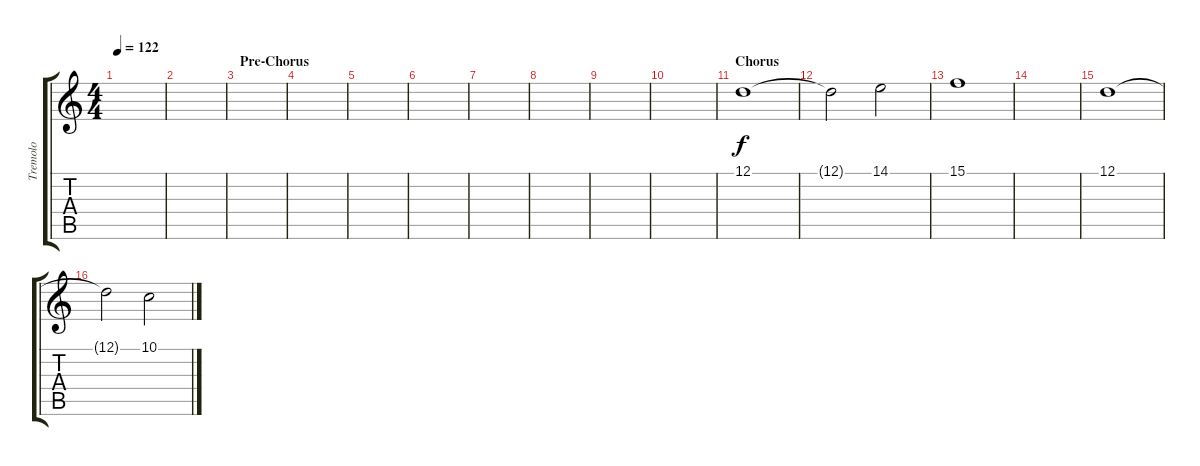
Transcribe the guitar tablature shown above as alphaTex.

\track ("Tremolo" "Tremolo") {instrument tremolostrings}
\staff {score tabs}
\tuning (D4 A3 F3 C3 G2 D2) {hide}
\ts (4 4)
\tempo 122
\clef g2
\ks c
|
|
\section ("" "Pre-Chorus")
|
|
|
|
|
|
|
|
\section ("" "Chorus")
12.1.1{volume 11} |
12.1{t}.2 14.1.2 |
15.1.1 |
|
12.1.1 |
12.1{t}.2 10.1.2
